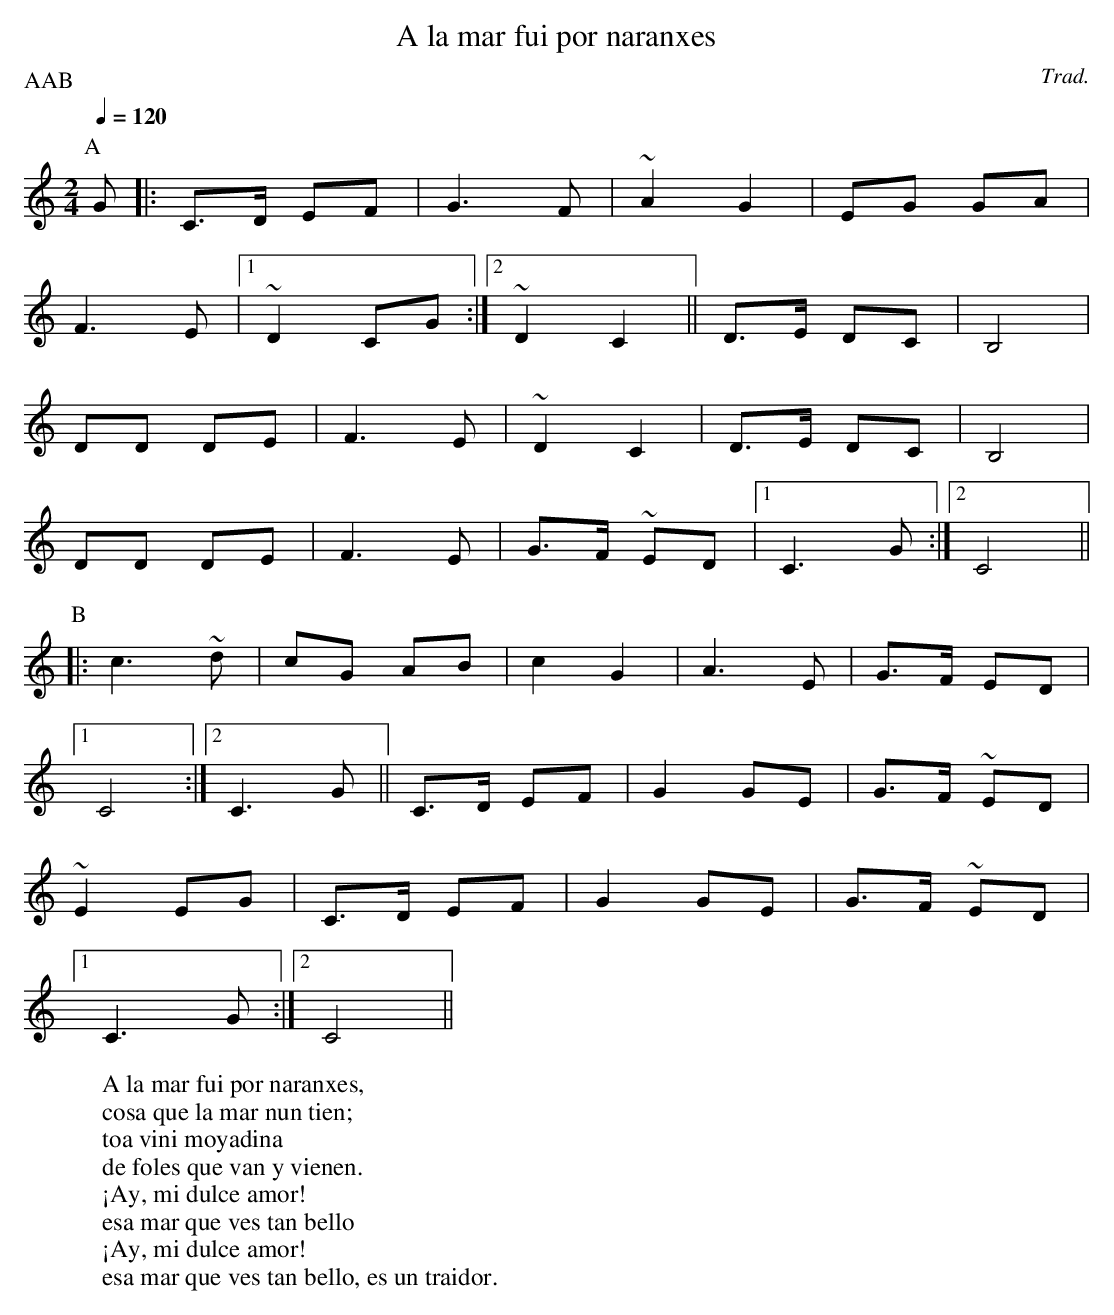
X:1
T:A la mar fui por naranxes
C:Trad.
P:AAB
M:2/4
L:1/8
Q:1/4=120
W:A la mar fui por naranxes,
W:cosa que la mar nun tien;
W:toa vini moyadina
W:de foles que van y vienen.
W:¡Ay, mi dulce amor!
W:esa mar que ves tan bello
W:¡Ay, mi dulce amor!
W:esa mar que ves tan bello, es un traidor.
K:C
P:A
G|:C3/2D/2 EF|G3 F|~A2 G2|EG GA|
F3 E|[1 ~D2 CG:|[2 ~D2 C2||D3/2E/2 DC|B,4|
DD DE|F3 E|~D2 C2|D3/2E/2 DC|B,4|
DD DE|F3 E|G3/2F/2 ~ED|[1 C3 G:|[2 C4||
P:B
|:c3 ~d|cG AB|c2 G2|A3 E|G3/2F/2 ED|
[1 C4:|[2 C3 G||C3/2D/2 EF|G2 GE|G3/2F/2 ~ED|
~E2 EG|C3/2D/2 EF|G2 GE|G3/2F/2 ~ED|
[1 C3 G:|[2 C4||
